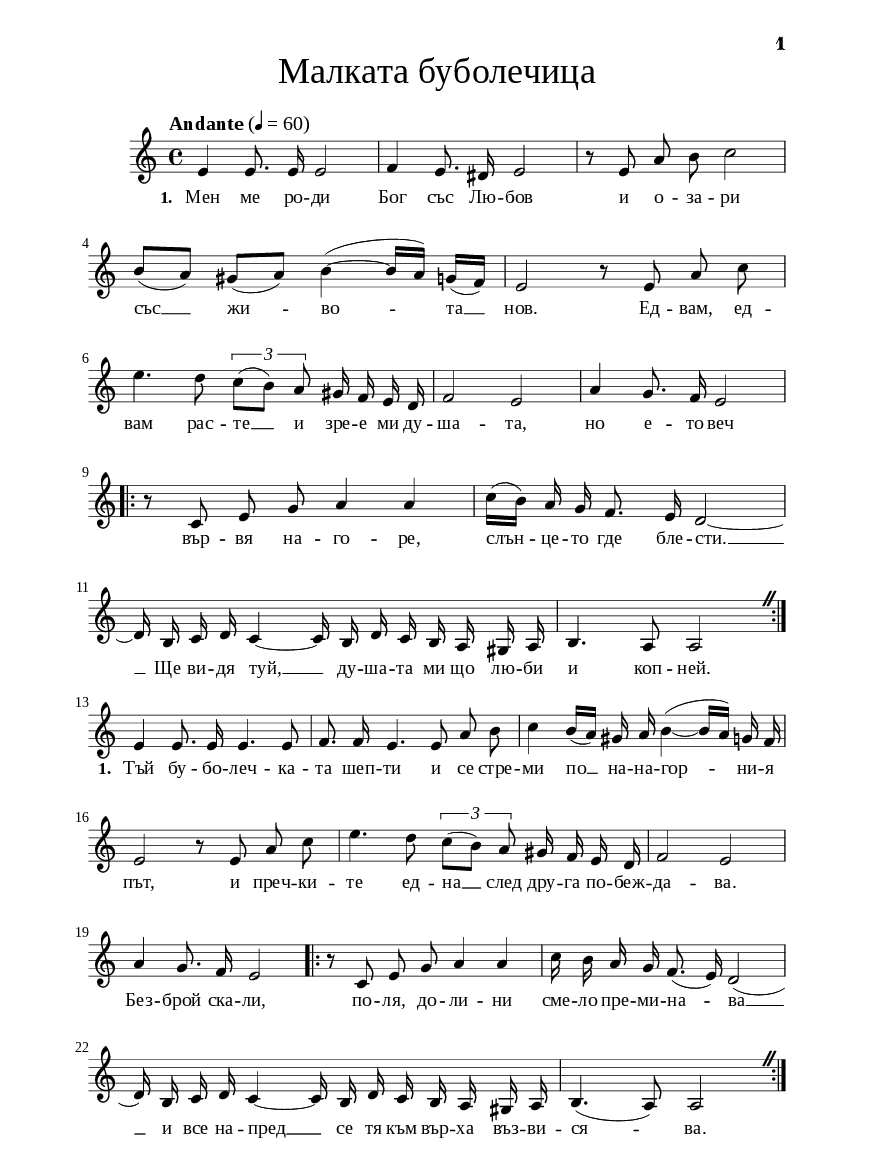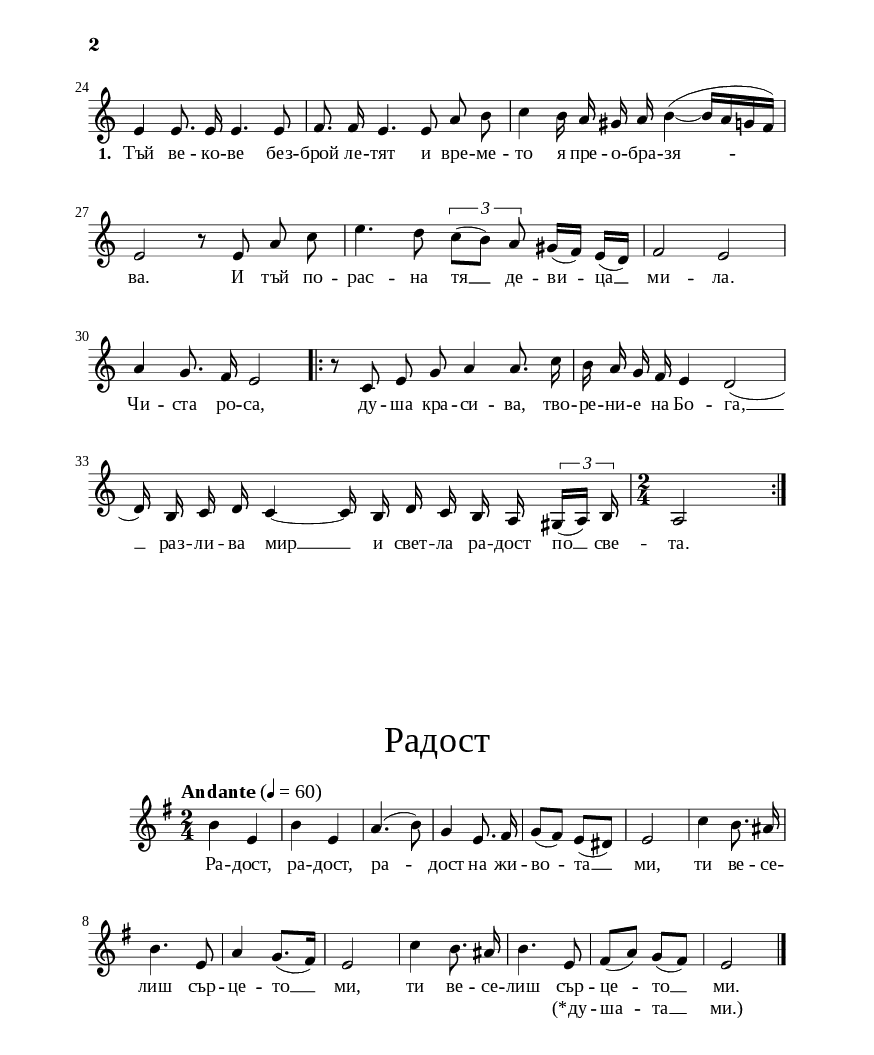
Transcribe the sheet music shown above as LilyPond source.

% Виж за разположението на текста.
\version "2.24.4"

% include paper part and global functions
\include "include/globals.ily"

\bookpart {
  \label #'ref173
  \tocItem \markup "Малката буболечица"
  \include "include/bookpart-paper.ily"
  \score {
    \include "include/score-layout.ily"

    \new Voice \absolute {
      \clef treble
      \key a \minor
      \time 4/4
      \tempoFunc "Andante" 4 "60"
      \autoBeamOff
      e'4  e'8.  e'16  e'2 | % 2
      f'4  e'8.  dis'16  e'2 | % 3
      r8  e'8  a'8  b'8  c''2 \break | % 4
      b'8 ( [  a'8  ])   gis'8 ( [  a'8 ])
       b'4  ( ~  b'16  [ a'16]  )  g'16 (
      [f'16 ]  )  | % 5
      e'2 r8 e'8  a'8  c''8 \break | % 6
      e''4.  d''8 \tweak direction #up \times 2/3 {
        \once \override Slur.positions = #'(1 . 1) c''8  (  [ b'8 ])  a'8
      }
      gis'16  f'16  e'16  d'16 | % 7
      f'2  e'2 | % 8
      a'4  g'8.  f'16  e'2 \break
      \repeat
      volta 2 {
        | % 9
        \autoBeamOff  r8  c'8  e'8  g'8  a'4  a'4 |
        c''16 ( [  b'16 ] )  a'16  g'16
        f'8.  e'16  d'2 ~ | % 11
        d'16  b16  c'16  d'16  c'4 ~
        c'16  b16  d'16  c'16  b16
        a16  gis16  a16 | % 12
        b4.  a8  a2 \caesura \break
      }

      e'4 e'8. e'16 e'4. e'8 | f'8. f'16  e'4. e'8 a'8 b'8 |  c''4 b'16[ ( a'16 ) ] gis'16 a'16 b'4  ( ~ b'16 [a'16] ) g'16 f'16 | \break

      e'2 r8 e'8 a'8 c''8 | e''4. d''8  \tweak direction #up \times 2/3 {
        \once \override Slur.positions = #'(1 . 1) c''8  [ ( b'8 ) ] a'8
      } gis'16 f'16 e'16 d'16 | f'2 e'2 | \break


      a'4 g'8.  f'16  e'2 |  \bar ".|:" r8 c'8 e' g' a'4 a'4 |  c''16 b' a' g' f'8. ( e'16 ) d'2 (| \break

      d'16)  b16  c'16  d'16  c'4 ~
      c'16  b16  d'16  c'16  b16
      a16  gis16  a16 | % 12
      b4. ( a8 ) a2 \caesura \break \bar ":|."


      e'4 e'8. e'16 e'4. e'8 | f'8. f'16 e'4. e'8 a'8 b'8 |  c''4 b'16  a'16 gis'16 a'16 \autoBeamOn b'4  ( ~ b'16 a'16  g'16 f'16 ) | \break

      e'2 r8 \autoBeamOff e'8 a'8 c''8 | e''4. d''8  \tweak direction #up \times 2/3 {
        \once \override Slur.positions = #'(1 . 1) c''8  ( [  b'8 ) ] a'8
      } gis'16 [( f'16 )] e'16 [(d'16) ] | f'2 e'2 | \break


      a'4 g'8.  f'16  e'2 |  \bar ".|:" r8 c'8 e' g' a'4 a'8. c''16 | 
      
       b'16 a'16 g' f' e'4 d'2 (| \break

      d'16)  b16  c'16  d'16  c'4 ~
      c'16  b16  d'16  c'16  b16 a16 \times 2/3 { gis16 [ ( a16 ) ] b16 }| \time 2/4 a2 \break \bar ":|."
    }

    \addlyrics {
      \set stanza = "1. " Мен ме ро -- ди Бог със Лю --
      бов и о -- за -- ри със __ жи
      -- во -- та __ нов. Ед --
      вам, ед -- вам рас -- те __  и зре
      -- е ми ду -- ша -- та, но е -- то
      веч вър -- вя на -- го -- ре, слън
      -- це -- то где бле -- сти. __
      Ще ви -- дя туй, __ ду -- ша -- та
      ми що лю -- би и коп -- ней.

      \set stanza = "1. " Тъй бу -- бо -- леч -- ка -- та шеп -- ти
      и се стре -- ми по __ на -- на -- гор -- ни -- я път,
      и преч -- ки -- те ед -- на __ след дру -- га
      по -- беж -- да -- ва.
      Без -- брой ска -- ли, по -- ля, до -- ли -- ни
      сме -- ло пре -- ми -- на -- ва __
      и все на -- пред __ се тя към вър -- ха
      въз -- ви -- ся -- ва.

      \set stanza = "1. " Тъй ве -- ко -- ве без -- брой ле -- тят
      и вре -- ме -- то я пре -- о -- бра -- зя -- ва.
      И тъй по -- рас  -- на тя __ де -- ви -- ца __ ми -- ла.
      Чи -- ста ро -- са, ду -- ша кра -- си -- ва,
      тво -- ре -- ни -- е на Бо -- га, __
      раз -- ли -- ва мир __ и свет -- ла ра -- дост
      по __ све -- та.

    }

    \header {
      title = \titleFunc #'ref_desc_17 "Малката буболечица" "Malkata bubolečica"
    }

    \midi{}

  } % score
 \markup \vspace #7
  \label #'ref174_3
  \tocItem \markup "Радост"
  \include "include/bookpart-paper.ily"
  \score {
    \include "include/score-layout.ily"

    \new Voice \absolute {
      \clef treble
      \key e \minor
      \time 2/4
      \tempoFunc "Andante" 4 "60"
      \autoBeamOff
      b'4 e'4 | % 2
      b'4 e'4 | % 3
      a'4. ( b'8 ) | % 4
      g'4  e'8. fis'16 | % 5
      g'8 ( [fis'8] ) e'8 ( [dis'8] ) | % 6
      e'2 | % 7
      c''4  b'8. ais'16 \break | % 8
      b'4. e'8 | % 9
      a'4  g'8. [( fis'16 )] |
      e'2 | % 11
      c''4  b'8. ais'16 | % 12
      b'4. e'8 | % 13
      fis'8 ([ a'8 ]) g'8 ( [fis'8] ) | % 14
      e'2 \bar "|."
    }

    \addlyrics {
      Ра -- дост,
      ра -- дост, ра -- дост на жи -- во -- та __ ми, ти
      ве -- се -- лиш сър -- це -- то __ ми, ти ве -- се
      -- лиш сър -- це -- то __ ми.}
       \addlyrics {\repeat unfold 23 { \skip 2 } (*ду -- ша -- та __ ми.)}

        \header {
          title = \titleFunc #'ref_desc_19 "Радост" "Radost"
        }

        \midi{}

      } % score
  

} % bookpart

% Più mosso
%
